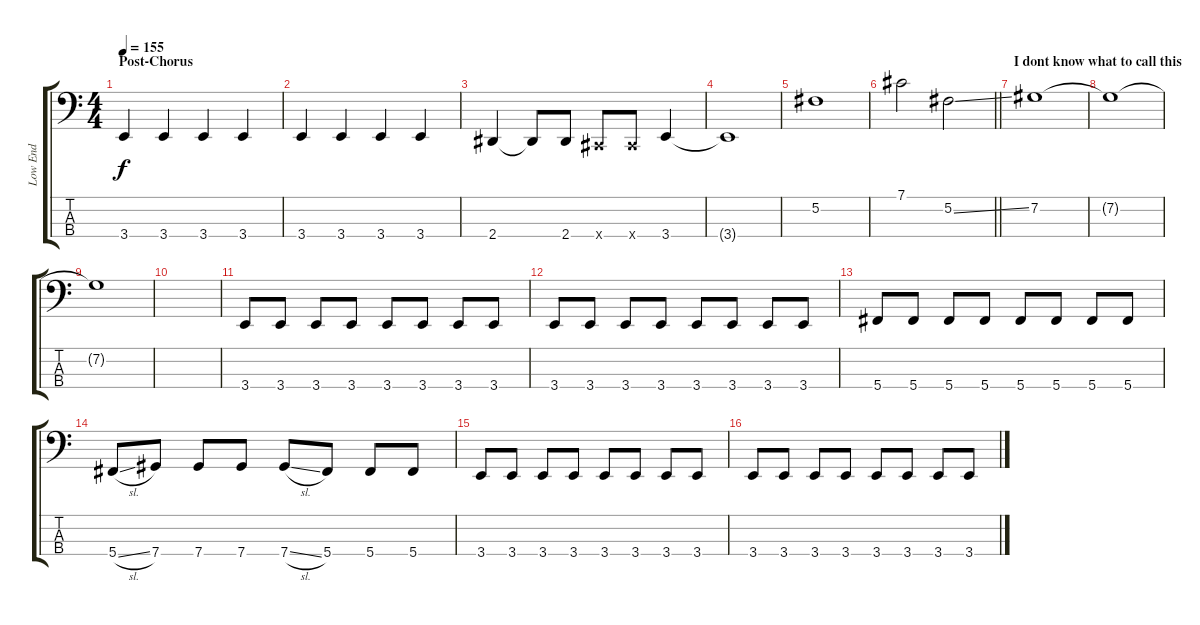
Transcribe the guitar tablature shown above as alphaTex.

\track ("Low End" "Low End") {instrument electricbasspick}
\staff {score tabs}
\tuning (Gb2 Db2 Ab1 Db1) {hide}
\ts (4 4)
\section ("" "Post-Chorus")
\tempo 155
\clef f4
\ks c
3.4.4{dy f} 3.4.4 3.4.4 3.4.4 |
3.4.4 3.4.4 3.4.4 3.4.4 |
2.4.4 2.4{t}.8 2.4.8 0.4{x}.8 0.4{x}.8 3.4.4 |
3.4{t}.1 |
5.2.1 |
\barLineRight lightlight
7.1.2 5.2{ss}.2 |
\section ("" "I dont know what to call this")
7.2.1 |
7.2{t}.1 |
7.2{t}.1 |
|
3.4.8 3.4.8 3.4.8 3.4.8 3.4.8 3.4.8 3.4.8 3.4.8 |
3.4.8 3.4.8 3.4.8 3.4.8 3.4.8 3.4.8 3.4.8 3.4.8 |
5.4.8 5.4.8 5.4.8 5.4.8 5.4.8 5.4.8 5.4.8 5.4.8 |
5.4{sl}.8 7.4.8 7.4.8 7.4.8 7.4{sl}.8 5.4.8 5.4.8 5.4.8 |
3.4.8 3.4.8 3.4.8 3.4.8 3.4.8 3.4.8 3.4.8 3.4.8 |
3.4.8 3.4.8 3.4.8 3.4.8 3.4.8 3.4.8 3.4.8 3.4.8
